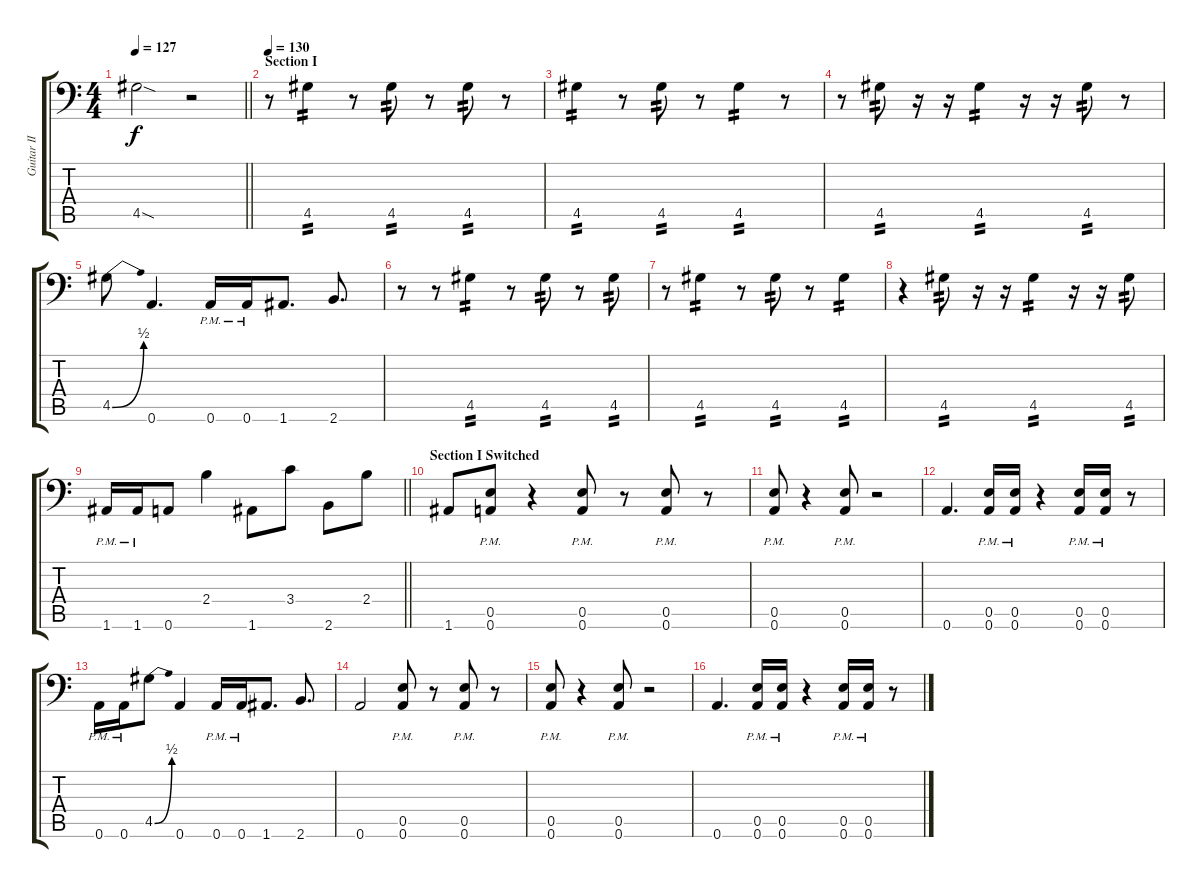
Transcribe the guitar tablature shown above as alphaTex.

\track ("Guitar II" "Guitar II") {instrument overdrivenguitar}
\staff {score tabs}
\tuning (B3 Gb3 D3 A2 E2 A1) {hide}
\ts (4 4)
\tempo 127
\clef f4
\barLineRight lightlight
\ks c
4.5{sod}.2{dy f} r.2 |
\section ("" "Section I")
\tempo 130
r.8 4.5.4{tp 2} r.8 4.5.8{tp 2} r.8 4.5.8{tp 2} r.8 |
4.5.4{tp 2} r.8 4.5.8{tp 2} r.8 4.5.4{tp 2} r.8 |
r.8 4.5.8{tp 2} r.16 r.16 4.5.4{tp 2} r.16 r.16 4.5.8{tp 2} r.8 |
4.5{be (bend 0 0 60 2)}.8 0.6.4{d} 0.6{pm}.16 0.6{pm}.16 1.6.8{d} 2.6.8{d} |
r.8 r.8 4.5.4{tp 2} r.8 4.5.8{tp 2} r.8 4.5.8{tp 2} |
r.8 4.5.4{tp 2} r.8 4.5.8{tp 2} r.8 4.5.4{tp 2} |
r.4 4.5.8{tp 2} r.16 r.16 4.5.4{tp 2} r.16 r.16 4.5.8{tp 2} |
\barLineRight lightlight
1.6{pm}.16 1.6{pm}.16 0.6.8 2.4.4 1.6.8 3.4.8 2.6.8 2.4.8 |
\section ("" "Section I Switched")
1.6.8 (0.5{pm} 0.6{pm}).8 r.4 (0.5{pm} 0.6{pm}).8 r.8 (0.5{pm} 0.6{pm}).8 r.8 |
(0.5{pm} 0.6{pm}).8 r.4 (0.5{pm} 0.6{pm}).8 r.2 |
0.6.4{d} (0.5{pm} 0.6{pm}).16 (0.5{pm} 0.6{pm}).16 r.4 (0.5{pm} 0.6{pm}).16 (0.5{pm} 0.6{pm}).16 r.8 |
0.6{pm}.16 0.6{pm}.16 4.5{be (bend 0 0 60 2)}.8 0.6.4 0.6{pm}.16 0.6{pm}.16 1.6.8{d} 2.6.8{d} |
0.6.2 (0.5{pm} 0.6{pm}).8 r.8 (0.5{pm} 0.6{pm}).8 r.8 |
(0.5{pm} 0.6{pm}).8 r.4 (0.5{pm} 0.6{pm}).8 r.2 |
0.6.4{d} (0.5{pm} 0.6{pm}).16 (0.5{pm} 0.6{pm}).16 r.4 (0.5{pm} 0.6{pm}).16 (0.5{pm} 0.6{pm}).16 r.8
